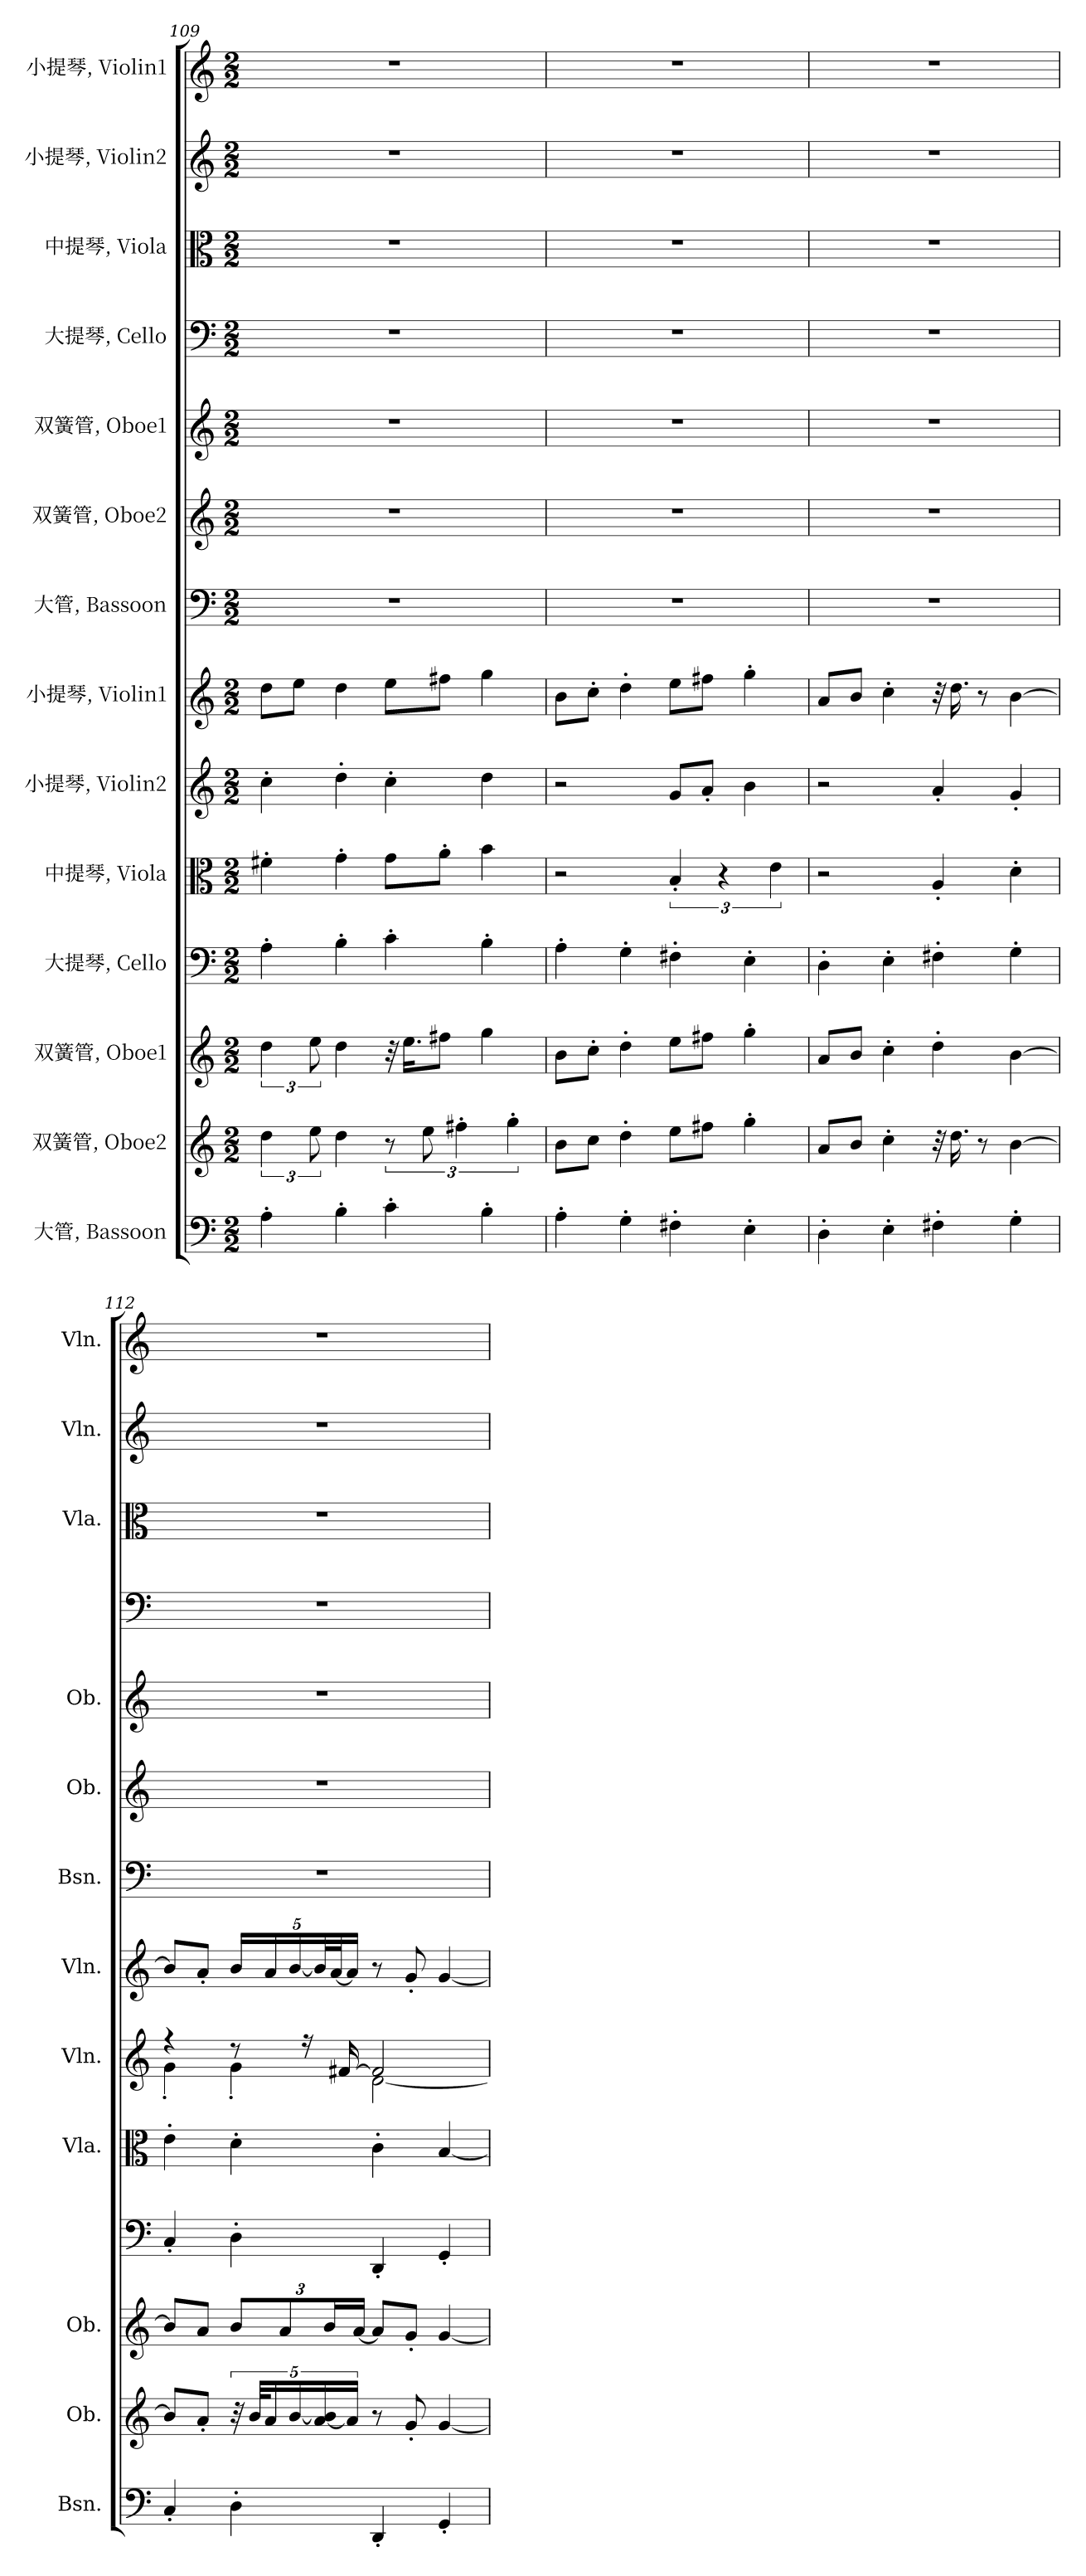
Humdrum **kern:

**kern	**kern	**kern	**kern	**kern	**kern	**kern	**kern	**kern	**kern	**kern	**kern	**kern	**kern
*part14	*part13	*part12	*part11	*part10	*part9	*part8	*part7	*part6	*part5	*part4	*part3	*part2	*part1
*staff14	*staff13	*staff12	*staff11	*staff10	*staff9	*staff8	*staff7	*staff6	*staff5	*staff4	*staff3	*staff2	*staff1
*I"大管, Bassoon	*I"双簧管, Oboe2	*I"双簧管, Oboe1	*I"大提琴, Cello	*I"中提琴, Viola	*I"小提琴, Violin2	*I"小提琴, Violin1	*I"大管, Bassoon	*I"双簧管, Oboe2	*I"双簧管, Oboe1	*I"大提琴, Cello	*I"中提琴, Viola	*I"小提琴, Violin2	*I"小提琴, Violin1
*I'Bsn.	*I'Ob.	*I'Ob.	*	*I'Vla.	*I'Vln.	*I'Vln.	*I'Bsn.	*I'Ob.	*I'Ob.	*	*I'Vla.	*I'Vln.	*I'Vln.
*clefF4	*clefG2	*clefG2	*clefF4	*clefC3	*clefG2	*clefG2	*clefF4	*clefG2	*clefG2	*clefF4	*clefC3	*clefG2	*clefG2
*k[]	*k[]	*k[]	*k[]	*k[]	*k[]	*k[]	*k[]	*k[]	*k[]	*k[]	*k[]	*k[]	*k[]
*M2/2	*M2/2	*M2/2	*M2/2	*M2/2	*M2/2	*M2/2	*M2/2	*M2/2	*M2/2	*M2/2	*M2/2	*M2/2	*M2/2
=109	=109	=109	=109	=109	=109	=109	=109	=109	=109	=109	=109	=109	=109
4A'\	6dd\	6dd\	4A'\	4f#X'\	4cc'\	8dd\L	1r	1r	1r	1r	1r	1r	1r
.	.	.	.	.	.	8ee\J	.	.	.	.	.	.	.
.	12ee\	12ee\	.	.	.	.	.	.	.	.	.	.	.
4B'\	4dd\	4dd\	4B'\	4g'\	4dd'\	4dd\	.	.	.	.	.	.	.
4c'\	12r	32r	4c'\	8g\L	4cc'\	8ee\L	.	.	.	.	.	.	.
.	.	16.ee\KL	.	.	.	.	.	.	.	.	.	.	.
.	12ee\	.	.	.	.	.	.	.	.	.	.	.	.
.	.	8ff#X\J	.	8a'\J	.	8ff#X\J	.	.	.	.	.	.	.
.	6ff#X'\	.	.	.	.	.	.	.	.	.	.	.	.
4B'\	.	4gg\	4B'\	4b\	4dd\	4gg\	.	.	.	.	.	.	.
.	6gg'\	.	.	.	.	.	.	.	.	.	.	.	.
=110	=110	=110	=110	=110	=110	=110	=110	=110	=110	=110	=110	=110	=110
4A'\	8b\L	8b\L	4A'\	2r	2r	8b\L	1r	1r	1r	1r	1r	1r	1r
.	8cc\J	8cc'\J	.	.	.	8cc'\J	.	.	.	.	.	.	.
4G'\	4dd'\	4dd'\	4G'\	.	.	4dd'\	.	.	.	.	.	.	.
4F#X'\	8ee\L	8ee\L	4F#X'\	6B'/	8g/L	8ee\L	.	.	.	.	.	.	.
.	8ff#X\J	8ff#X\J	.	.	8a'/J	8ff#X\J	.	.	.	.	.	.	.
.	.	.	.	6r	.	.	.	.	.	.	.	.	.
4E'\	4gg'\	4gg'\	4E'\	.	4b\	4gg'\	.	.	.	.	.	.	.
.	.	.	.	6e\	.	.	.	.	.	.	.	.	.
=111	=111	=111	=111	=111	=111	=111	=111	=111	=111	=111	=111	=111	=111
4D'\	8a/L	8a/L	4D'\	2r	2r	8a/L	1r	1r	1r	1r	1r	1r	1r
.	8b/J	8b/J	.	.	.	8b/J	.	.	.	.	.	.	.
4E'\	4cc'\	4cc'\	4E'\	.	.	4cc'\	.	.	.	.	.	.	.
4F#X'\	32r	4dd'\	4F#X'\	4A'/	4a'/	32r	.	.	.	.	.	.	.
.	16.dd\	.	.	.	.	16.dd\	.	.	.	.	.	.	.
.	8r	.	.	.	.	8r	.	.	.	.	.	.	.
4G'\	[4b\	[4b\	4G'\	4d'\	4g'/	[4b\	.	.	.	.	.	.	.
!!LO:PB:g=z
=112	=112	=112	=112	=112	=112	=112	=112	=112	=112	=112	=112	=112	=112
*	*	*	*	*	*^	*	*	*	*	*	*	*	*
4C'/	8b/L]	8b/L]	4C'/	4e'\	4r	4g'\	8b/L]	1r	1r	1r	1r	1r	1r	1r
.	8a'/J	8a/J	.	.	.	.	8a'/J	.	.	.	.	.	.	.
*	*	*Xbrackettup	*	*	*	*	*Xbrackettup	*	*	*	*	*	*	*
4D'\	40r	12b/L	4D'\	4d'\	8r	4g'\	20b/LL	.	.	.	.	.	.	.
.	40b/KLL	.	.	.	.	.	.	.	.	.	.	.	.	.
.	20a/	.	.	.	.	.	20a/	.	.	.	.	.	.	.
.	.	12a/	.	.	.	.	.	.	.	.	.	.	.	.
.	[20b/	.	.	.	.	.	[20b/	.	.	.	.	.	.	.
.	.	.	.	.	16r	.	.	.	.	.	.	.	.	.
.	[20a/ 20b/]	.	.	.	.	.	40b/L]	.	.	.	.	.	.	.
.	.	24b/L	.	.	.	.	.	.	.	.	.	.	.	.
.	.	.	.	.	.	.	[40a/J	.	.	.	.	.	.	.
.	.	.	.	.	[16f#X/	.	.	.	.	.	.	.	.	.
.	20a/JJ]	.	.	.	.	.	20a/JJ]	.	.	.	.	.	.	.
.	.	[24a/JJ	.	.	.	.	.	.	.	.	.	.	.	.
4DD'/	8r	8a/L]	4DD'/	4c'\	2f#/]	[2d\	8r	.	.	.	.	.	.	.
.	8g'/	8g'/J	.	.	.	.	8g'/	.	.	.	.	.	.	.
4GG'/	[4g/	[4g/	4GG'/	[4B/	.	.	[4g/	.	.	.	.	.	.	.
*	*	*	*	*	*v	*v	*	*	*	*	*	*	*	*
=	=	=	=	=	=	=	=	=	=	=	=	=	=
*-	*-	*-	*-	*-	*-	*-	*-	*-	*-	*-	*-	*-	*-
